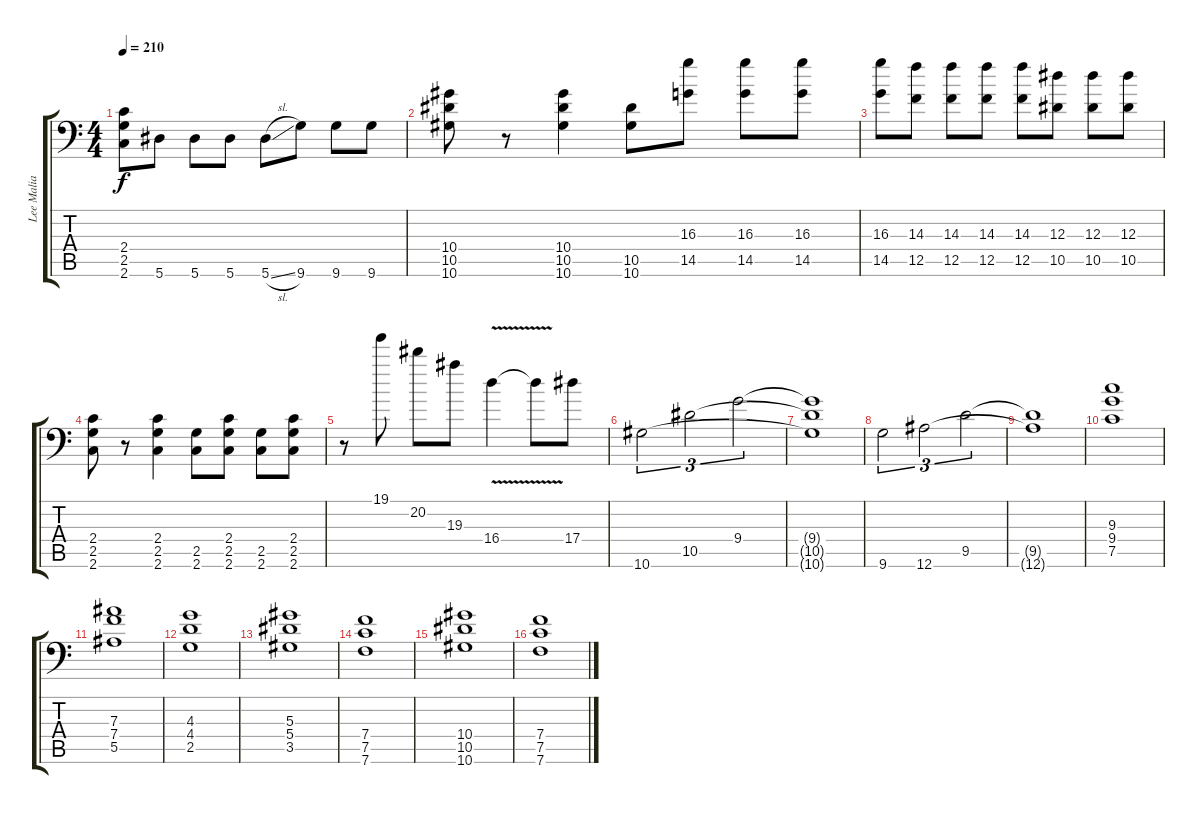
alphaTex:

\track ("Lee Malia" "Lee Malia") {instrument distortionguitar}
\staff {score tabs}
\tuning (C4 G3 Eb3 Bb2 F2 Bb1) {hide}
\ts (4 4)
\tempo 210
\clef f4
\ks c
(2.4{t} 2.5{t} 2.6{t}).8{dy f} 5.6.8 5.6.8 5.6.8 5.6{sl}.8 9.6.8 9.6.8 9.6.8 |
(10.4 10.5 10.6).8 r.8 (10.4 10.5 10.6).4 (10.5 10.6).8 (16.3 14.5).8 (16.3 14.5).8 (16.3 14.5).8 |
(16.3 14.5).8 (14.3 12.5).8 (14.3 12.5).8 (14.3 12.5).8 (14.3 12.5).8 (12.3 10.5).8 (12.3 10.5).8 (12.3 10.5).8 |
(2.4 2.5 2.6).8 r.8 (2.4 2.5 2.6).4 (2.5 2.6).8 (2.4 2.5 2.6).8 (2.5 2.6).8 (2.4 2.5 2.6).8 |
r.8 19.1.8 20.2.8 19.3.8 16.4{v}.4 16.4{t}.8 17.4.8 |
10.6.2{tu (3 2)} 10.5.2{tu (3 2)} 9.4.2{tu (3 2)} |
(9.4{t} 10.5{t} 10.6{t}).1 |
9.6.2{tu (3 2)} 12.6.2{tu (3 2)} 9.5.2{tu (3 2)} |
(9.5{t} 12.6{t}).1 |
(9.3 9.4 7.5).1 |
(7.3 7.4 5.5).1 |
(4.3 4.4 2.5).1 |
(5.3 5.4 3.5).1 |
(7.4 7.5 7.6).1 |
(10.4 10.5 10.6).1 |
(7.4 7.5 7.6).1
